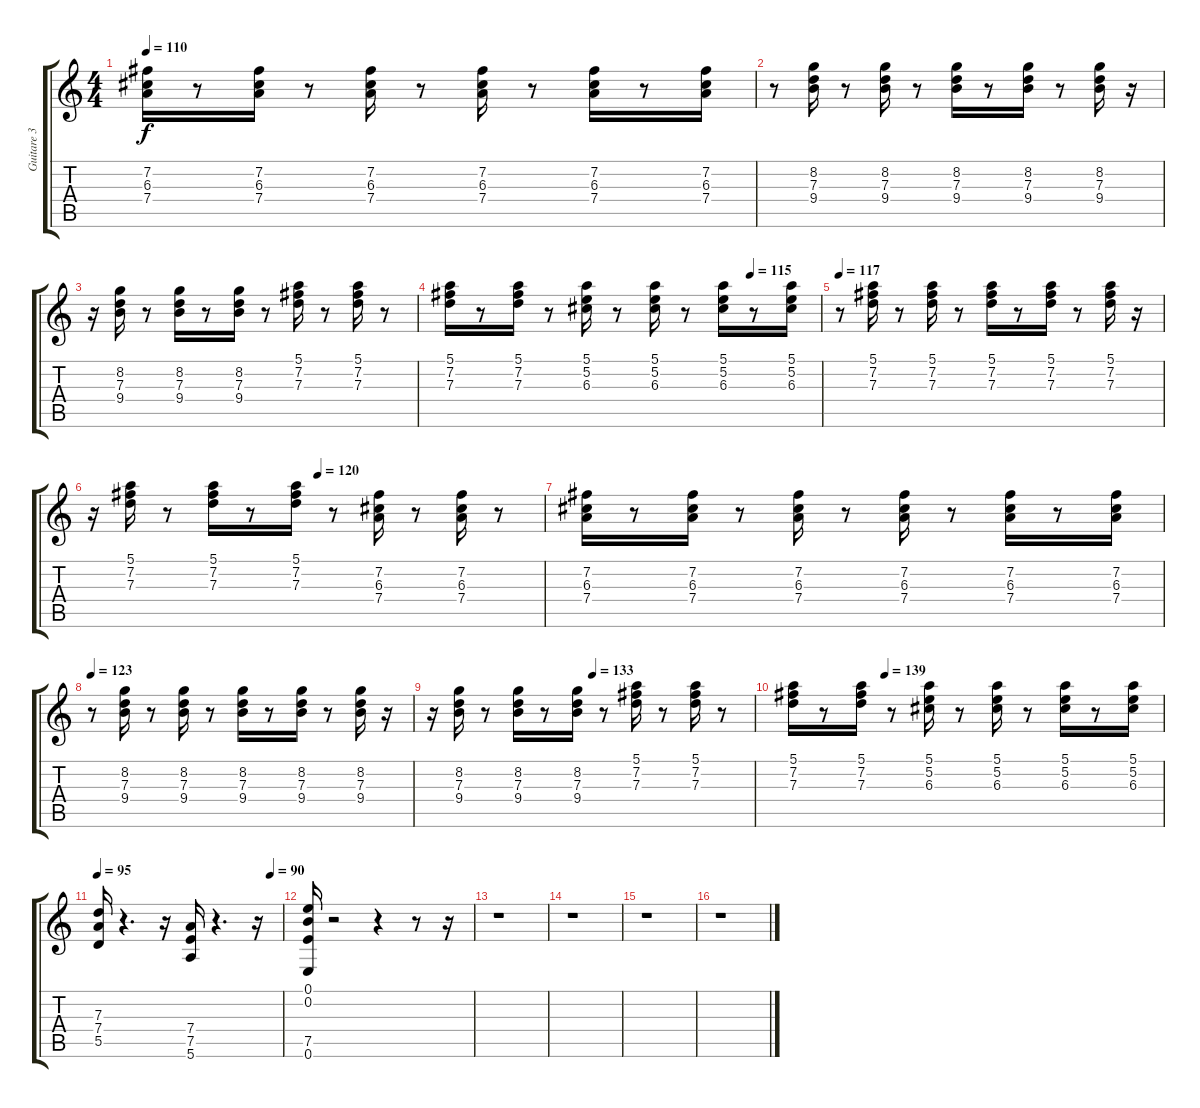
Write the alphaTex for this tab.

\track ("Guitare 3" "Guitare 3") {instrument electricguitarclean}
\staff {score tabs}
\tuning (E4 B3 G3 D3 A2 E2) {hide}
\ts (4 4)
\tempo 110
\clef g2
\ks c
(7.2 6.3 7.4).16{dy f} r.8 (7.2 6.3 7.4).16 r.8 (7.2 6.3 7.4).16 r.8 (7.2 6.3 7.4).16 r.8 (7.2 6.3 7.4).16 r.8 (7.2 6.3 7.4).16 |
r.8 (8.2 7.3 9.4).16 r.8 (8.2 7.3 9.4).16 r.8 (8.2 7.3 9.4).16 r.8 (8.2 7.3 9.4).16 r.8 (8.2 7.3 9.4).16 r.16 |
r.16 (8.2 7.3 9.4).16 r.8 (8.2 7.3 9.4).16 r.8 (8.2 7.3 9.4).16 r.8 (5.1 7.2 7.3).16 r.8 (5.1 7.2 7.3).16 r.8 |
\tempo (115 0.8125)
(5.1 7.2 7.3).16 r.8 (5.1 7.2 7.3).16 r.8 (5.1 5.2 6.3).16 r.8 (5.1 5.2 6.3).16 r.8 (5.1 5.2 6.3).16 r.8 (5.1 5.2 6.3).16 |
\tempo 117
r.8 (5.1 7.2 7.3).16{instrument electricguitarclean} r.8 (5.1 7.2 7.3).16 r.8 (5.1 7.2 7.3).16 r.8 (5.1 7.2 7.3).16 r.8 (5.1 7.2 7.3).16 r.16 |
\tempo (120 0.5)
r.16 (5.1 7.2 7.3).16 r.8 (5.1 7.2 7.3).16 r.8 (5.1 7.2 7.3).16 r.8 (7.2 6.3 7.4).16 r.8 (7.2 6.3 7.4).16 r.8 |
(7.2 6.3 7.4).16 r.8 (7.2 6.3 7.4).16 r.8 (7.2 6.3 7.4).16 r.8 (7.2 6.3 7.4).16 r.8 (7.2 6.3 7.4).16 r.8 (7.2 6.3 7.4).16 |
\tempo 123
r.8 (8.2 7.3 9.4).16 r.8 (8.2 7.3 9.4).16 r.8 (8.2 7.3 9.4).16 r.8 (8.2 7.3 9.4).16 r.8 (8.2 7.3 9.4).16 r.16 |
\tempo (133 0.5)
r.16 (8.2 7.3 9.4).16 r.8 (8.2 7.3 9.4).16 r.8 (8.2 7.3 9.4).16 r.8 (5.1 7.2 7.3).16 r.8 (5.1 7.2 7.3).16 r.8 |
\tempo (139 0.25)
(5.1 7.2 7.3).16 r.8 (5.1 7.2 7.3).16 r.8 (5.1 5.2 6.3).16 r.8 (5.1 5.2 6.3).16 r.8 (5.1 5.2 6.3).16 r.8 (5.1 5.2 6.3).16 |
\tempo 95
\tempo (90 0.9375)
(7.3 7.4 5.5).16 r.4{d} r.16 (7.4 7.5 5.6).16 r.4{d} r.16 |
(0.1 0.2 7.5 0.6).16 r.2 r.4 r.8 r.16 |
r.1 |
r.1 |
r.1 |
r.1
